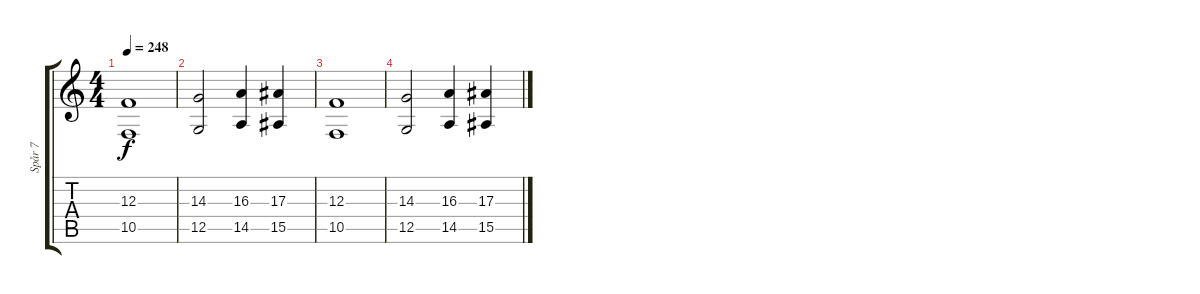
\track ("Spår 7" "Spår 7") {instrument stringensemble1}
\staff {score tabs}
\tuning (D4 A3 F3 C3 G2 C2) {hide}
\ts (4 4)
\tempo 248
\clef g2
\ks c
(12.3 10.5).1{dy f} |
(14.3 12.5).2 (16.3 14.5).4 (17.3 15.5).4 |
(12.3 10.5).1 |
(14.3 12.5).2 (16.3 14.5).4 (17.3 15.5).4
